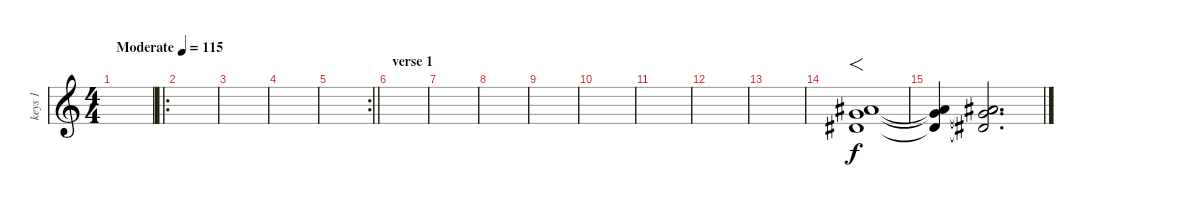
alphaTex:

\track ("keys 1" "keys 1") {instrument pad2warm}
\staff {score}
\tuning (E4 B3 G3 D3 A2 E2) {hide}
\ts (4 4)
\tempo (115 "Moderate")
\clef g2
\ks c
|
\ro
|
|
|
\rc 2
\barLineRight lightlight
|
\section ("" "verse 1")
|
|
|
|
|
|
|
|
(11.2 12.3 13.4).1{f} |
(11.2{t} 12.3{t} 13.4{t}).4{volume 11} (5.1 11.2{t} 12.3{t} 13.4{t}).2{d}
